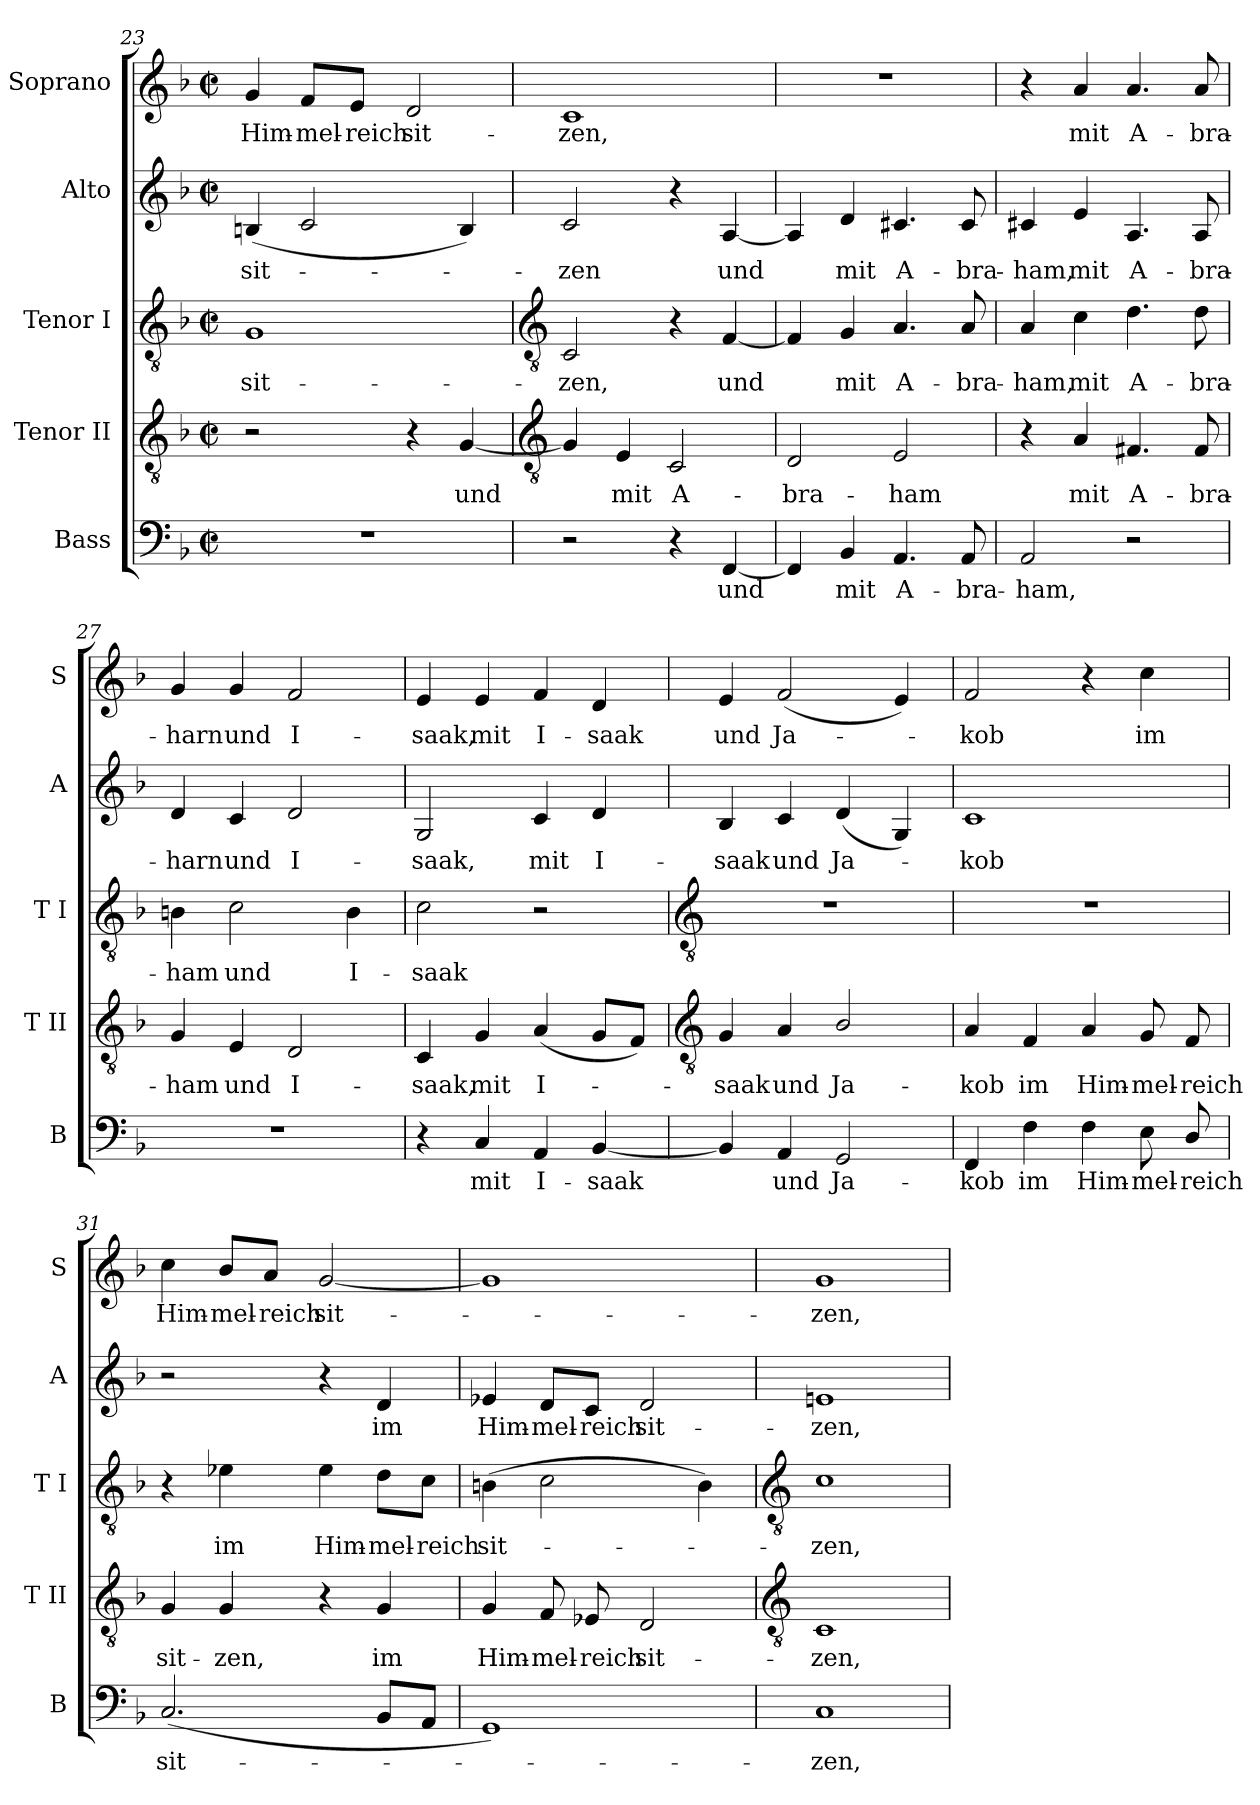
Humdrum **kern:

**kern	**text	**kern	**text	**kern	**text	**kern	**text	**kern	**text
*part5	*part5	*part4	*part4	*part3	*part3	*part2	*part2	*part1	*part1
*staff5	*staff5	*staff4	*staff4	*staff3	*staff3	*staff2	*staff2	*staff1	*staff1
*I"Bass	*	*I"Tenor II	*	*I"Tenor I	*	*I"Alto	*	*I"Soprano	*
*I'B	*	*I'T II	*	*I'T I	*	*I'A	*	*I'S	*
*clefF4	*	*clefGv2	*	*clefGv2	*	*clefG2	*	*clefG2	*
*k[b-]	*	*k[b-]	*	*k[b-]	*	*k[b-]	*	*k[b-]	*
*F:	*	*F:	*	*F:	*	*F:	*	*F:	*
*M2/2	*	*M2/2	*	*M2/2	*	*M2/2	*	*M2/2	*
*met(c|)	*	*met(c|)	*	*met(c|)	*	*met(c|)	*	*met(c|)	*
=23	=23	=23	=23	=23	=23	=23	=23	=23	=23
!	!	!	!	!	!LO:LY:b	!	!LO:LY:b	!	!LO:LY:b
1r	.	2r	.	1G	sit-	(<4Bn	sit-	4g	Him-
!	!	!	!	!	!	!	!	!	!LO:LY:b
.	.	.	.	.	.	2c	.	8f/L	-mel-
!	!	!	!	!	!	!	!	!	!LO:LY:b
.	.	.	.	.	.	.	.	8e/J	-reich
!	!	!	!	!	!	!	!	!	!LO:LY:b
.	.	4r	.	.	.	.	.	2d	sit-
!	!	!	!LO:LY:b	!	!	!	!	!	!
.	.	[4G	und	.	.	4B)	.	.	.
!!LO:LB:g=z
=24	=24	=24	=24	=24	=24	=24	=24	=24	=24
*	*	*clefGv2	*	*clefGv2	*	*	*	*	*
!	!	!	!	!	!LO:LY:b	!	!LO:LY:b	!	!LO:LY:b
2r	.	4G]	.	2C	-zen,	2c	zen	1c	-zen,
!	!	!	!LO:LY:b	!	!	!	!	!	!
.	.	4E	mit	.	.	.	.	.	.
!	!	!	!LO:LY:b	!	!	!	!	!	!
4r	.	2C	A-	4r	.	4r	.	.	.
!	!LO:LY:b	!	!	!	!LO:LY:b	!	!LO:LY:b	!	!
[4FF	und	.	.	[4F	und	[4A	und	.	.
=25	=25	=25	=25	=25	=25	=25	=25	=25	=25
!	!	!	!LO:LY:b	!	!	!	!	!	!
4FF]	.	2D	-bra-	4F]	.	4A]	.	1r	.
!	!LO:LY:b	!	!	!	!LO:LY:b	!	!LO:LY:b	!	!
4BB-	mit	.	.	4G	mit	4d	mit	.	.
!	!LO:LY:b	!	!LO:LY:b	!	!LO:LY:b	!	!LO:LY:b	!	!
4.AA	A-	2E	-ham	4.A	A-	4.c#X	A-	.	.
!	!LO:LY:b	!	!	!	!LO:LY:b	!	!LO:LY:b	!	!
8AA	-bra-	.	.	8A	-bra-	8c#	-bra-	.	.
=26	=26	=26	=26	=26	=26	=26	=26	=26	=26
!	!LO:LY:b	!	!	!	!LO:LY:b	!	!LO:LY:b	!	!
2AA	-ham,	4r	.	4A	-ham,	4c#X	-ham,	4r	.
!	!	!	!LO:LY:b	!	!LO:LY:b	!	!LO:LY:b	!	!LO:LY:b
.	.	4A	mit	4c	mit	4e	mit	4a	mit
!	!	!	!LO:LY:b	!	!LO:LY:b	!	!LO:LY:b	!	!LO:LY:b
2r	.	4.F#X	A-	4.d	A-	4.A	A-	4.a	A-
!	!	!	!LO:LY:b	!	!LO:LY:b	!	!LO:LY:b	!	!LO:LY:b
.	.	8F#	-bra-	8d	-bra-	8A	-bra-	8a	-bra-
=27	=27	=27	=27	=27	=27	=27	=27	=27	=27
!	!	!	!LO:LY:b	!	!LO:LY:b	!	!LO:LY:b	!	!LO:LY:b
1r	.	4G	-ham	4Bn	-ham	4d	-harn	4g	-harn
!	!	!	!LO:LY:b	!	!LO:LY:b	!	!LO:LY:b	!	!LO:LY:b
.	.	4E	und	2c	und	4c	und	4g	und
!	!	!	!LO:LY:b	!	!	!	!LO:LY:b	!	!LO:LY:b
.	.	2D	I-	.	.	2d	I-	2f	I-
!	!	!	!	!	!LO:LY:b	!	!	!	!
.	.	.	.	4B	I-	.	.	.	.
=28	=28	=28	=28	=28	=28	=28	=28	=28	=28
!	!	!	!LO:LY:b	!	!LO:LY:b	!	!LO:LY:b	!	!LO:LY:b
4r	.	4C	-saak,	2c	-saak	2G	-saak,	4e	-saak,
!	!LO:LY:b	!	!LO:LY:b	!	!	!	!	!	!LO:LY:b
4C	mit	4G	mit	.	.	.	.	4e	mit
!	!LO:LY:b	!	!LO:LY:b	!	!	!	!LO:LY:b	!	!LO:LY:b
4AA	I-	(<4A	I-	2r	.	4c	mit	4f	I-
!	!LO:LY:b	!	!	!	!	!	!LO:LY:b	!	!LO:LY:b
[4BB-	-saak	8GL	.	.	.	4d	I-	4d	-saak
.	.	8FJ)	.	.	.	.	.	.	.
!!LO:LB:g=z
=29	=29	=29	=29	=29	=29	=29	=29	=29	=29
*	*	*clefGv2	*	*clefGv2	*	*	*	*	*
!	!	!	!LO:LY:b	!	!	!	!LO:LY:b	!	!LO:LY:b
4BB-]	.	4G	saak	1r	.	4B-	-saak	4e	und
!	!LO:LY:b	!	!LO:LY:b	!	!	!	!LO:LY:b	!	!LO:LY:b
4AA	und	4A	und	.	.	4c	und	(<2f	Ja-
!	!LO:LY:b	!	!LO:LY:b	!	!	!	!LO:LY:b	!	!
2GG	Ja-	2B-/	Ja-	.	.	(<4d	Ja-	.	.
.	.	.	.	.	.	4G)	.	4e)	.
=30	=30	=30	=30	=30	=30	=30	=30	=30	=30
!	!LO:LY:b	!	!LO:LY:b	!	!	!	!LO:LY:b	!	!LO:LY:b
4FF	-kob	4A	-kob	1r	.	1c	kob	2f	kob
!	!LO:LY:b	!	!LO:LY:b	!	!	!	!	!	!
4F	im	4F	im	.	.	.	.	.	.
!	!LO:LY:b	!	!LO:LY:b	!	!	!	!	!	!
4F	Him-	4A	Him-	.	.	.	.	4r	.
!	!LO:LY:b	!	!LO:LY:b	!	!	!	!	!	!LO:LY:b
8E	-mel-	8G	-mel-	.	.	.	.	4cc	im
!	!LO:LY:b	!	!LO:LY:b	!	!	!	!	!	!
8D/	-reich	8F	-reich	.	.	.	.	.	.
=31	=31	=31	=31	=31	=31	=31	=31	=31	=31
!	!LO:LY:b	!	!LO:LY:b	!	!	!	!	!	!LO:LY:b
(<2.C	sit-	4G	sit-	4r	.	2r	.	4cc	Him-
!	!	!	!LO:LY:b	!	!LO:LY:b	!	!	!	!LO:LY:b
.	.	4G	-zen,	4e-X	im	.	.	8b-/L	-mel-
!	!	!	!	!	!	!	!	!	!LO:LY:b
.	.	.	.	.	.	.	.	8a/J	-reich
!	!	!	!	!	!LO:LY:b	!	!	!	!LO:LY:b
.	.	4r	.	4e-	Him-	4r	.	[2g	sit-
!	!	!	!LO:LY:b	!	!LO:LY:b	!	!LO:LY:b	!	!
8BB-L	.	4G	im	8d\L	-mel-	4d	im	.	.
!	!	!	!	!	!LO:LY:b	!	!	!	!
8AAJ	.	.	.	8c\J	-reich	.	.	.	.
=32	=32	=32	=32	=32	=32	=32	=32	=32	=32
!	!	!	!LO:LY:b	!	!LO:LY:b	!	!LO:LY:b	!	!
1GG)	.	4G	Him-	(>4Bn	sit-	4e-X	Him-	1g]	.
!	!	!	!LO:LY:b	!	!	!	!LO:LY:b	!	!
.	.	8F	-mel-	2c	.	8d/L	-mel-	.	.
!	!	!	!LO:LY:b	!	!	!	!LO:LY:b	!	!
.	.	8E-X	-reich	.	.	8c/J	-reich	.	.
!	!	!	!LO:LY:b	!	!	!	!LO:LY:b	!	!
.	.	2D	sit-	.	.	2d	sit-	.	.
.	.	.	.	4B)	.	.	.	.	.
!!LO:LB:g=z
=33	=33	=33	=33	=33	=33	=33	=33	=33	=33
*	*	*clefGv2	*	*clefGv2	*	*	*	*	*
!	!LO:LY:b	!	!LO:LY:b	!	!LO:LY:b	!	!LO:LY:b	!	!LO:LY:b
1C	zen,	1C	-zen,	1c	zen,	1en	-zen,	1g	zen,
=	=	=	=	=	=	=	=	=	=
*-	*-	*-	*-	*-	*-	*-	*-	*-	*-
